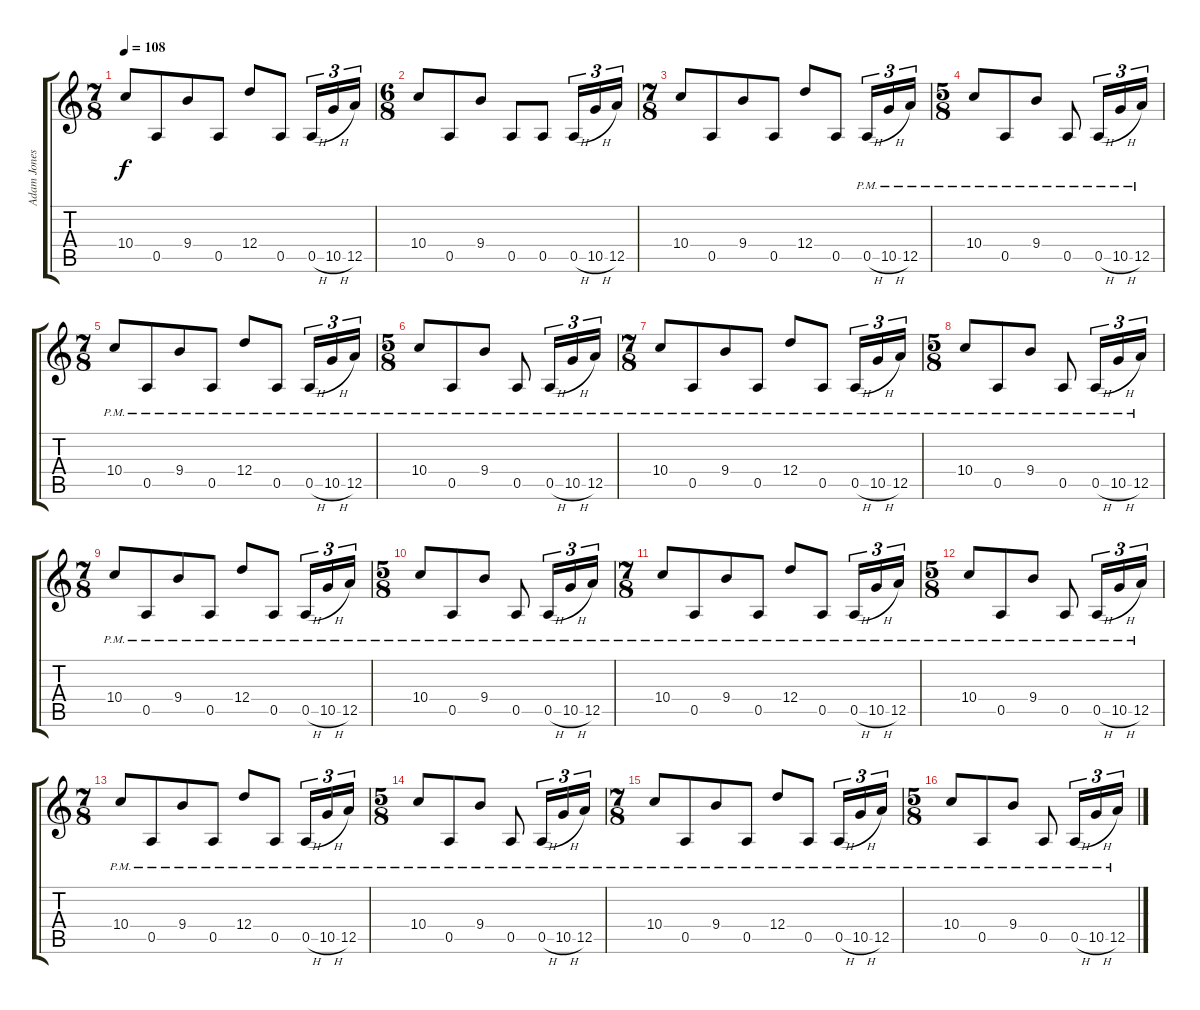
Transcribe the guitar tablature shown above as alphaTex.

\track ("Adam Jones" "Adam Jones") {instrument overdrivenguitar}
\staff {score tabs}
\tuning (E4 B3 G3 D3 A2 D2) {hide}
\ts (7 8)
\tempo 108
\clef g2
\ks c
10.4.8{dy f} 0.5.8 9.4.8 0.5.8 12.4.8 0.5.8 0.5{h}.16{tu (3 2)} 10.5{h}.16{tu (3 2)} 12.5.16{tu (3 2)} |
\ts (6 8)
10.4.8 0.5.8 9.4.8 0.5.8 0.5.8 0.5{h}.16{tu (3 2)} 10.5{h}.16{tu (3 2)} 12.5.16{tu (3 2)} |
\ts (7 8)
10.4.8 0.5.8 9.4.8 0.5.8 12.4.8 0.5.8 0.5{h pm}.16{tu (3 2)} 10.5{h pm}.16{tu (3 2)} 12.5{pm}.16{tu (3 2)} |
\ts (5 8)
10.4{pm}.8 0.5{pm}.8 9.4{pm}.8 0.5{pm}.8 0.5{h pm}.16{tu (3 2)} 10.5{h pm}.16{tu (3 2)} 12.5{pm}.16{tu (3 2)} |
\ts (7 8)
10.4{pm}.8 0.5{pm}.8 9.4{pm}.8 0.5{pm}.8 12.4{pm}.8 0.5{pm}.8 0.5{h pm}.16{tu (3 2)} 10.5{h pm}.16{tu (3 2)} 12.5{pm}.16{tu (3 2)} |
\ts (5 8)
10.4{pm}.8 0.5{pm}.8 9.4{pm}.8 0.5{pm}.8 0.5{h pm}.16{tu (3 2)} 10.5{h pm}.16{tu (3 2)} 12.5{pm}.16{tu (3 2)} |
\ts (7 8)
10.4{pm}.8 0.5{pm}.8 9.4{pm}.8 0.5{pm}.8 12.4{pm}.8 0.5{pm}.8 0.5{h pm}.16{tu (3 2)} 10.5{h pm}.16{tu (3 2)} 12.5{pm}.16{tu (3 2)} |
\ts (5 8)
10.4{pm}.8 0.5{pm}.8 9.4{pm}.8 0.5{pm}.8 0.5{h pm}.16{tu (3 2)} 10.5{h pm}.16{tu (3 2)} 12.5{pm}.16{tu (3 2)} |
\ts (7 8)
10.4{pm}.8 0.5{pm}.8 9.4{pm}.8 0.5{pm}.8 12.4{pm}.8 0.5{pm}.8 0.5{h pm}.16{tu (3 2)} 10.5{h pm}.16{tu (3 2)} 12.5{pm}.16{tu (3 2)} |
\ts (5 8)
10.4{pm}.8 0.5{pm}.8 9.4{pm}.8 0.5{pm}.8 0.5{h pm}.16{tu (3 2)} 10.5{h pm}.16{tu (3 2)} 12.5{pm}.16{tu (3 2)} |
\ts (7 8)
10.4{pm}.8 0.5{pm}.8 9.4{pm}.8 0.5{pm}.8 12.4{pm}.8 0.5{pm}.8 0.5{h pm}.16{tu (3 2)} 10.5{h pm}.16{tu (3 2)} 12.5{pm}.16{tu (3 2)} |
\ts (5 8)
10.4{pm}.8 0.5{pm}.8 9.4{pm}.8 0.5{pm}.8 0.5{h pm}.16{tu (3 2)} 10.5{h pm}.16{tu (3 2)} 12.5{pm}.16{tu (3 2)} |
\ts (7 8)
10.4{pm}.8 0.5{pm}.8 9.4{pm}.8 0.5{pm}.8 12.4{pm}.8 0.5{pm}.8 0.5{h pm}.16{tu (3 2)} 10.5{h pm}.16{tu (3 2)} 12.5{pm}.16{tu (3 2)} |
\ts (5 8)
10.4{pm}.8 0.5{pm}.8 9.4{pm}.8 0.5{pm}.8 0.5{h pm}.16{tu (3 2)} 10.5{h pm}.16{tu (3 2)} 12.5{pm}.16{tu (3 2)} |
\ts (7 8)
10.4{pm}.8 0.5{pm}.8 9.4{pm}.8 0.5{pm}.8 12.4{pm}.8 0.5{pm}.8 0.5{h pm}.16{tu (3 2)} 10.5{h pm}.16{tu (3 2)} 12.5{pm}.16{tu (3 2)} |
\ts (5 8)
10.4{pm}.8 0.5{pm}.8 9.4{pm}.8 0.5{pm}.8 0.5{h pm}.16{tu (3 2)} 10.5{h pm}.16{tu (3 2)} 12.5{pm}.16{tu (3 2)}
